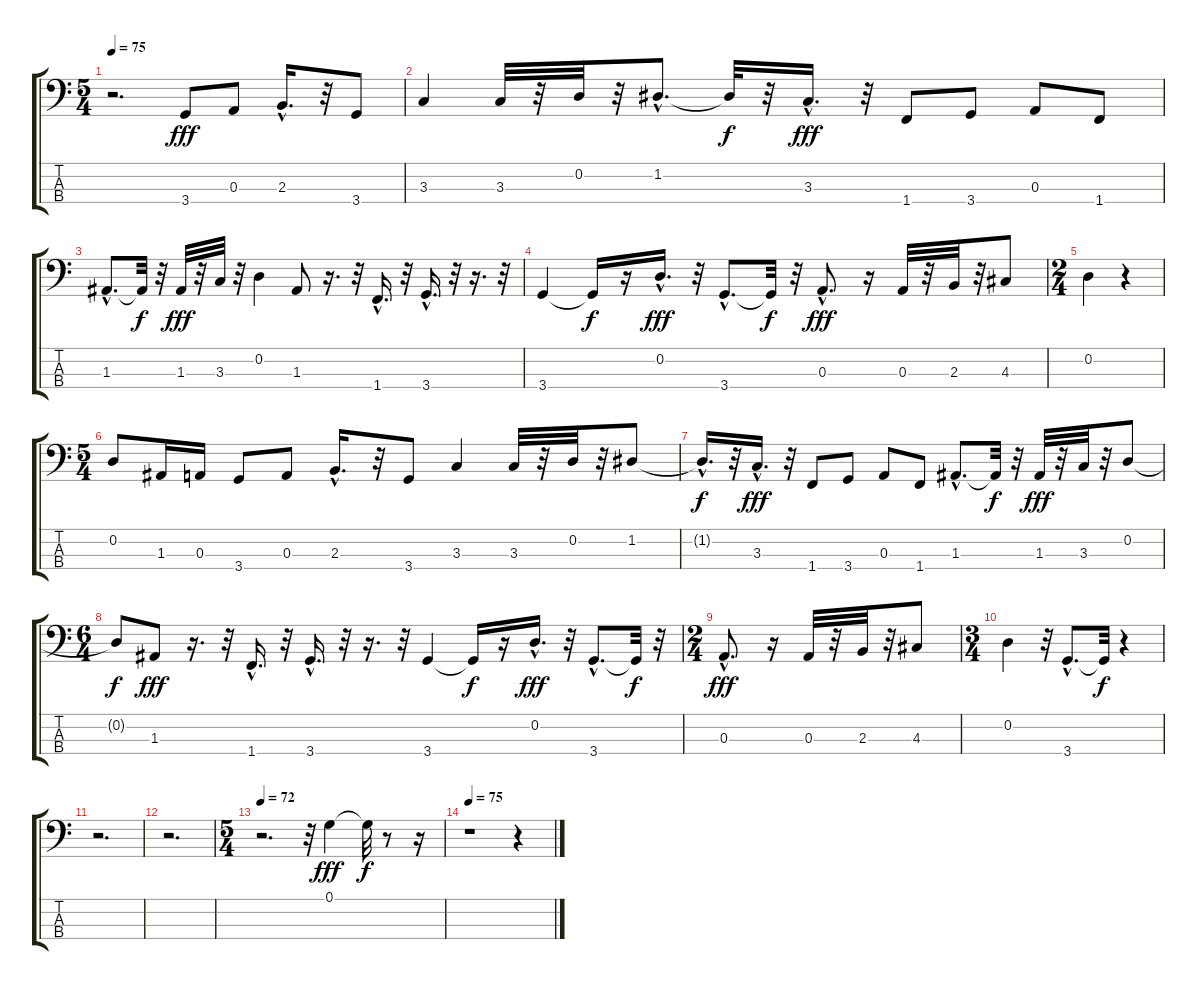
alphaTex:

\track "" {instrument electricbasspick}
\staff {score tabs}
\tuning (G2 D2 A1 E1) {hide}
\ts (5 4)
\tempo 75
\clef f4
\ks c
r.2{d dy f} 3.4.8{dy fff} 0.3.8 2.3{hac}.16{d} r.32 3.4.8 |
3.3.4 3.3.32 r.32 0.2.32 r.32 1.2{hac}.8{d} 1.2{t}.32{dy f} r.32 3.3{hac}.16{d dy fff} r.32 1.4.8 3.4.8 0.3.8 1.4.8 |
1.3{hac}.8{d} 1.3{t}.32{dy f} r.32 1.3.32{dy fff} r.32 3.3.32 r.32 0.2.4 1.3.8 r.16{d} r.32 1.4{hac}.16{d} r.32 3.4{hac}.16{d} r.32 r.16{d} r.32 |
3.4.4 3.4{t}.16{dy f} r.16 0.2{hac}.16{d dy fff} r.32 3.4{hac}.8{d} 3.4{t}.32{dy f} r.32 0.3{hac}.8{d dy fff} r.16 0.3.32 r.32 2.3.32 r.32 4.3.8 |
\ts (2 4)
0.2.4 r.4 |
\ts (5 4)
0.2.8 1.3.16 0.3.16 3.4.8 0.3.8 2.3{hac}.16{d} r.32 3.4.8 3.3.4 3.3.32 r.32 0.2.32 r.32 1.2.8 |
1.2{hac t}.16{d dy f} r.32 3.3{hac}.16{d dy fff} r.32 1.4.8 3.4.8 0.3.8 1.4.8 1.3{hac}.8{d} 1.3{t}.32{dy f} r.32 1.3.32{dy fff} r.32 3.3.32 r.32 0.2.8 |
\ts (6 4)
0.2{t}.8{dy f} 1.3.8{dy fff} r.16{d} r.32 1.4{hac}.16{d} r.32 3.4{hac}.16{d} r.32 r.16{d} r.32 3.4.4 3.4{t}.16{dy f} r.16 0.2{hac}.16{d dy fff} r.32 3.4{hac}.8{d} 3.4{t}.32{dy f} r.32 |
\ts (2 4)
0.3{hac}.8{d dy fff} r.16 0.3.32 r.32 2.3.32 r.32 4.3.8 |
\ts (3 4)
0.2.4 r.32 3.4{hac}.8{d} 3.4{t}.32{dy f} r.4 |
r.2{d} |
r.2{d} |
\ts (5 4)
\tempo 72
r.2{d} r.32 0.1.4{dy fff} 0.1{t}.32{dy f} r.8 r.16 |
\tempo 75
r.1 r.4
